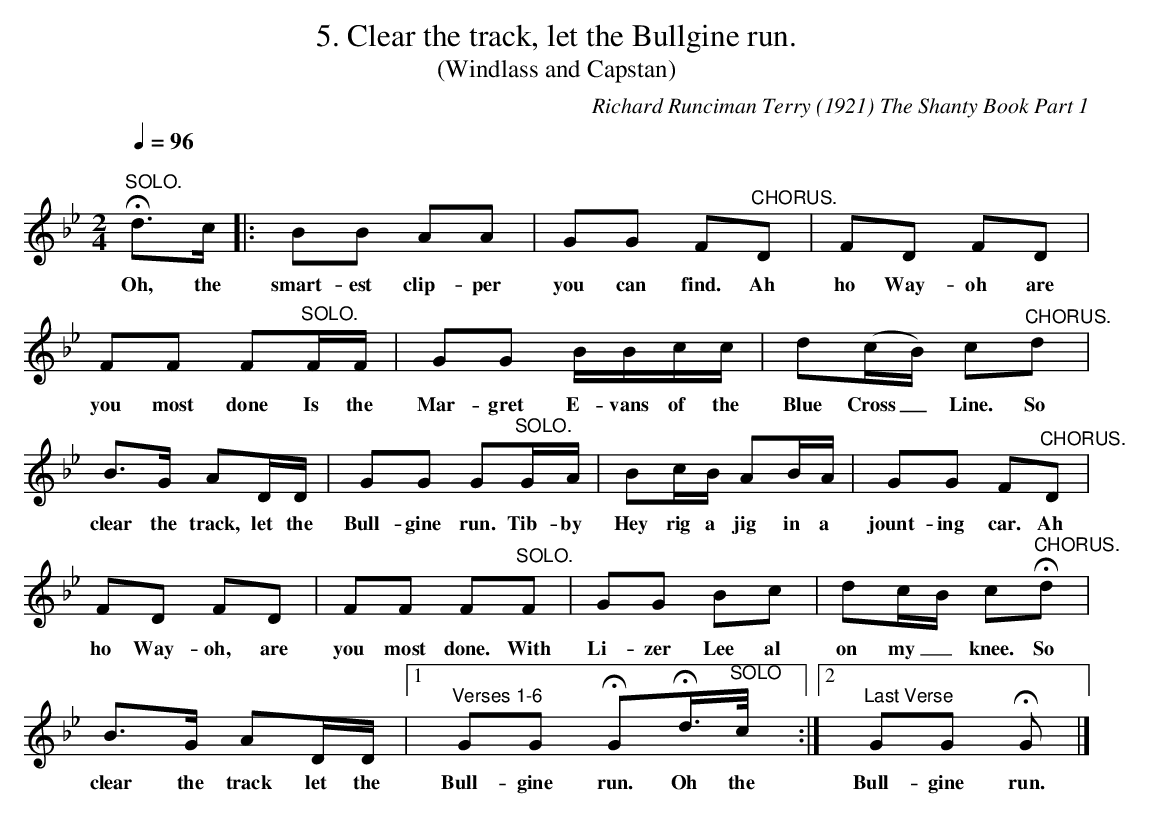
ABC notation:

X:1
T:5. Clear the track, let the Bullgine run.
T:(Windlass and Capstan)
C:Richard Runciman Terry (1921) The Shanty Book Part 1
L:1/8
Q:1/4=96
M:2/4
K:Gm
"^\nSOLO." !fermata!d>c |: BB AA | GG F"^CHORUS."D | FD FD |$ FF F"^SOLO."F/F/ | GG B/B/c/c/ |
w: Oh, the|smart- est clip- per|you can find. Ah|ho Way- oh are|you most done Is the|Mar- gret E- vans of the|
d(c/B/) c"^CHORUS."d |$ B>G AD/D/ | GG G"^SOLO."G/A/ | Bc/B/ AB/A/ | GG F"^CHORUS."D |$ FD FD |
w: Blue Cross_ Line. So|clear the track, let the|Bull- gine run. Tib- by|Hey rig a jig in a|jount- ing car. Ah|ho Way- oh, are|
FF F"^SOLO."F | GG Bc | dc/B/ c"^CHORUS."!fermata!d |$ B>G AD/D/ |1
w: you most done. With|Li- zer Lee al|on my_ knee. So|clear the track let the|
"^Verses 1-6" GG !fermata!G!fermata!d/>"^SOLO"c/ :|2"^Last Verse" GG !fermata!G |]
w: Bull- gine run. Oh the|Bull- gine run.|
